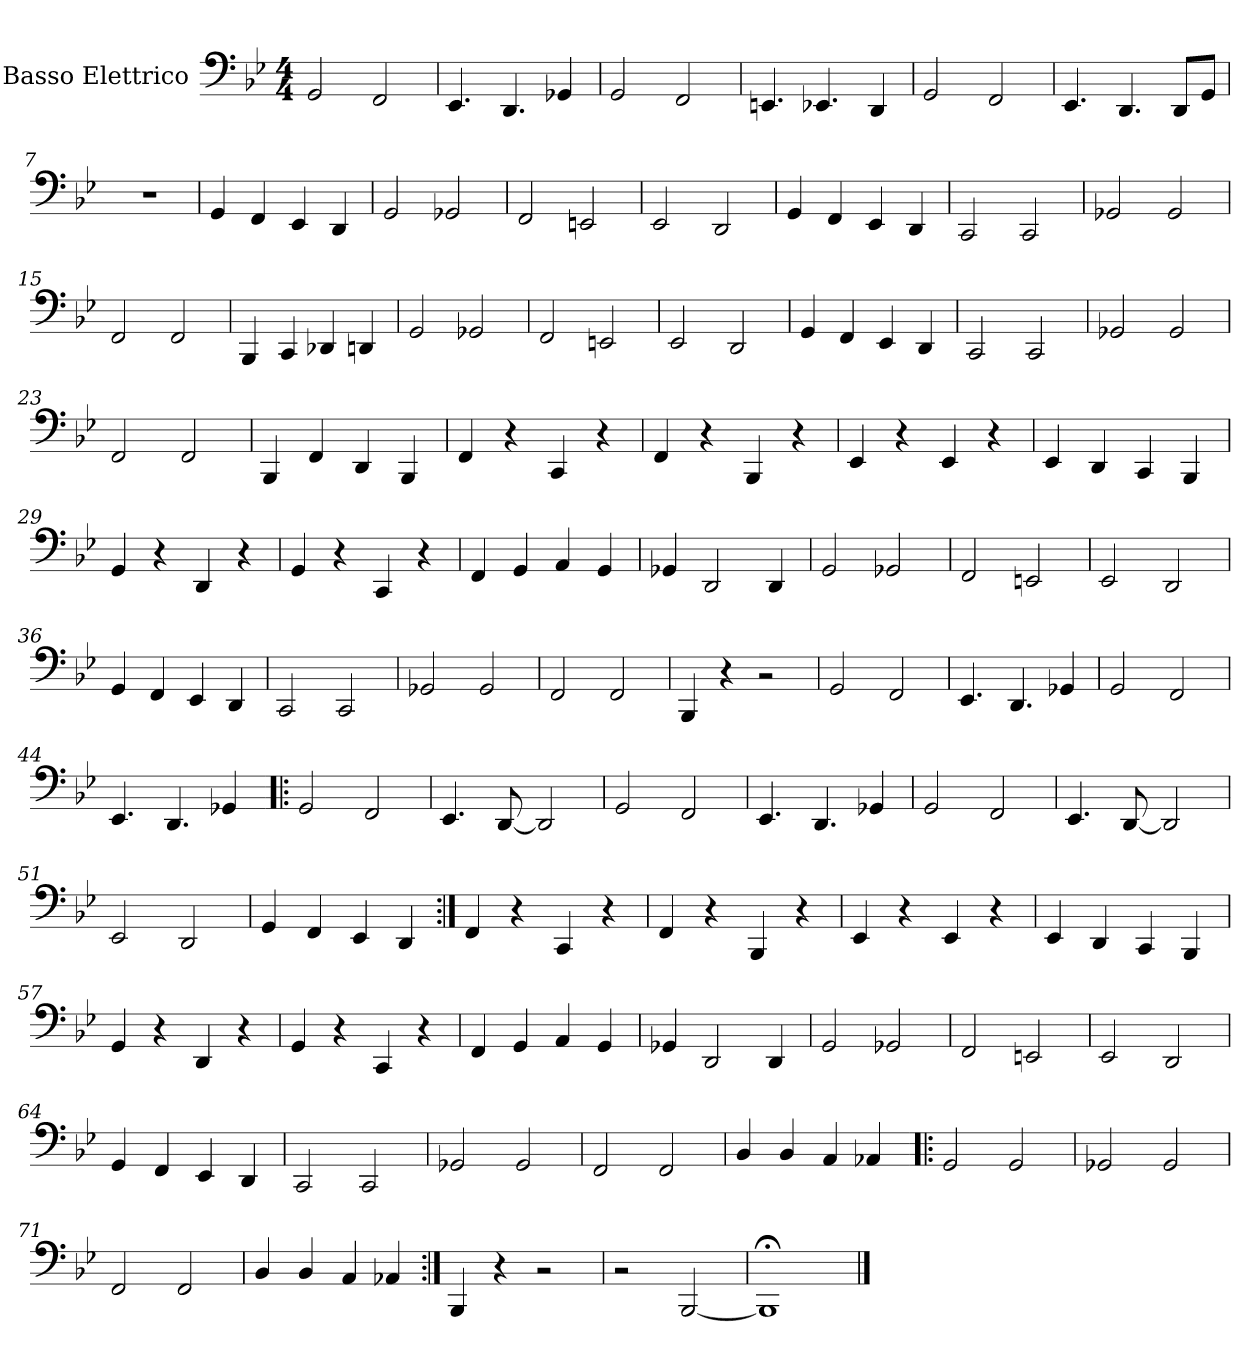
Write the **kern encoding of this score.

**kern
*part1
*staff1
*I"Basso Elettrico
*stria4
*
*k[b-e-]
*B-:
*M4/4
=1
2GG
2FF
=2
4.EE-
4.DD
4GG-X
=3
2GG
2FF
=4
4.EEn
4.EE-X
4DD
=5
2GG
2FF
=6
4.EE-
4.DD
8DDL
8GGJ
=7
1r
=8
4GG
4FF
4EE-
4DD
=9
2GG
2GG-X
=10
2FF
2EEn
=11
2EE-
2DD
=12
4GG
4FF
4EE-
4DD
=13
2CC
2CC
=14
2GG-X
2GG-
=15
2FF
2FF
=16
4BBB-
4CC
4DD-X
4DDn
=17
2GG
2GG-X
=18
2FF
2EEn
=19
2EE-
2DD
=20
4GG
4FF
4EE-
4DD
=21
2CC
2CC
=22
2GG-X
2GG-
=23
2FF
2FF
=24
4BBB-
4FF
4DD
4BBB-
=25
4FF
4r
4CC
4r
=26
4FF
4r
4BBB-
4r
=27
4EE-
4r
4EE-
4r
=28
4EE-
4DD
4CC
4BBB-
=29
4GG
4r
4DD
4r
=30
4GG
4r
4CC
4r
=31
4FF
4GG
4AA
4GG
=32
4GG-X
2DD
4DD
=33
2GG
2GG-X
=34
2FF
2EEn
=35
2EE-
2DD
=36
4GG
4FF
4EE-
4DD
=37
2CC
2CC
=38
2GG-X
2GG-
=39
2FF
2FF
=40
4BBB-
4r
2r
=41
2GG
2FF
=42
4.EE-
4.DD
4GG-X
=43
2GG
2FF
=44
4.EE-
4.DD
4GG-X
=45!|:
2GG
2FF
=46
4.EE-
[8DD
2DD]
=47
2GG
2FF
=48
4.EE-
4.DD
4GG-X
=49
2GG
2FF
=50
4.EE-
[8DD
2DD]
=51
2EE-
2DD
=52
4GG
4FF
4EE-
4DD
=53:|!
4FF
4r
4CC
4r
=54
4FF
4r
4BBB-
4r
=55
4EE-
4r
4EE-
4r
=56
4EE-
4DD
4CC
4BBB-
=57
4GG
4r
4DD
4r
=58
4GG
4r
4CC
4r
=59
4FF
4GG
4AA
4GG
=60
4GG-X
2DD
4DD
=61
2GG
2GG-X
=62
2FF
2EEn
=63
2EE-
2DD
=64
4GG
4FF
4EE-
4DD
=65
2CC
2CC
=66
2GG-X
2GG-
=67
2FF
2FF
=68
4BB-
4BB-
4AA
4AA-X
=69!|:
2GG
2GG
=70
2GG-X
2GG-
=71
2FF
2FF
=72
4BB-
4BB-
4AA
4AA-X
=73:|!
4BBB-
4r
2r
=74
2r
[2BBB-
=75
1BBB-;<]
==
*-
